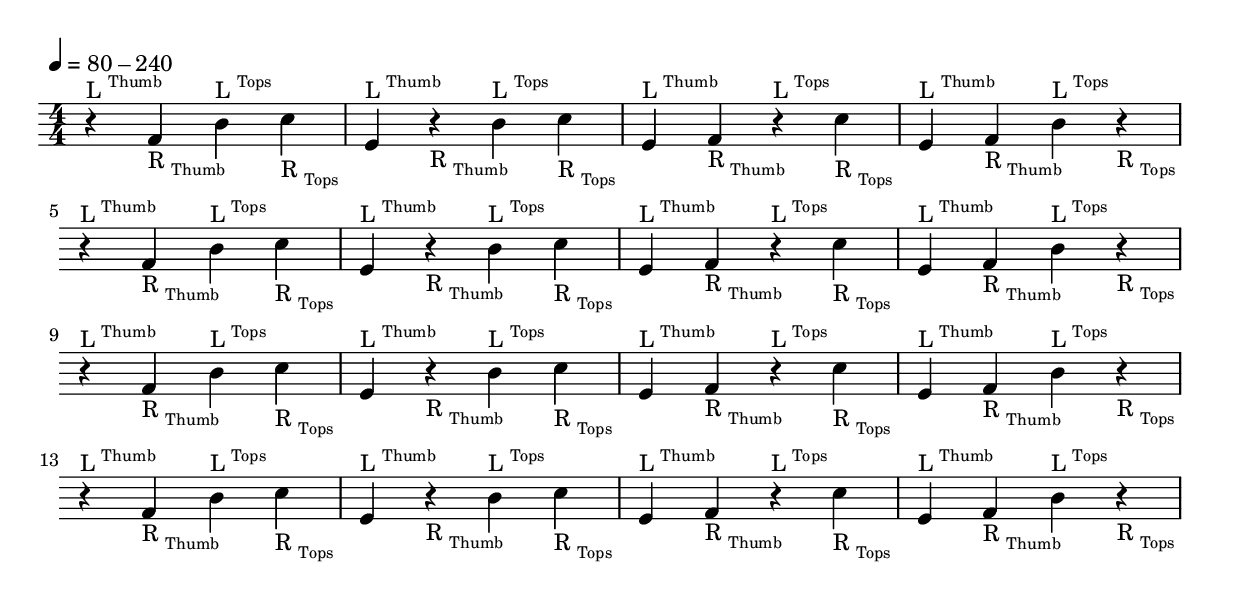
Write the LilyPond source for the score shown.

\version "2.24.1"
\include "../global.ly"

\layout {
  indent = -3.5
}

\relative {
  \defaultScoreSettings
  \tempo 4 = 80 - 240
  \time 4/4

  \repeat unfold 4 { 
     r4^\LThumbTop  f'_\RThumbBtm   b^\LTopsTop   c_\RTopsBtm 
    e,4^\LThumbTop   r_\RThumbBtm  b'^\LTopsTop   c_\RTopsBtm 
    e,4^\LThumbTop   f_\RThumbBtm   r^\LTopsTop  c'_\RTopsBtm 
    e,4^\LThumbTop   f_\RThumbBtm   b^\LTopsTop   r_\RTopsBtm 
    \break
  }
}